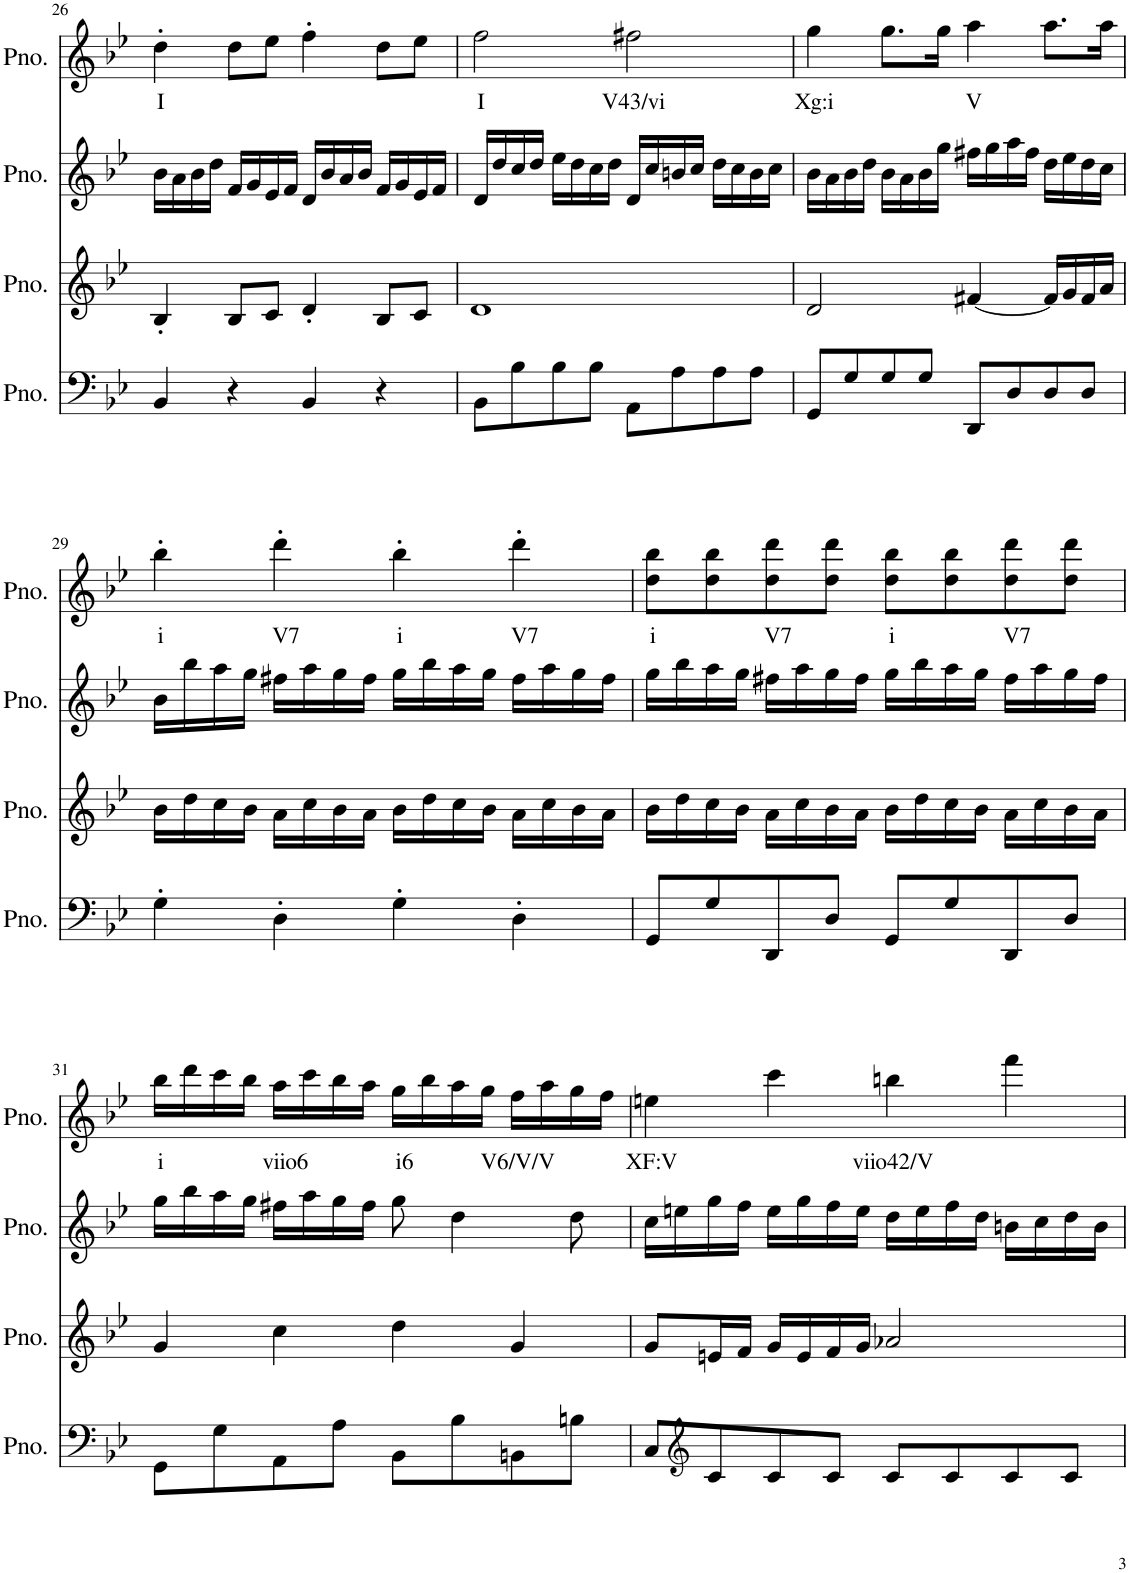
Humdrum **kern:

**kern	**kern	**kern	**kern	**text
*part4	*part3	*part2	*part1	*part1
*staff4	*staff3	*staff2	*staff1	*staff1
*I"Piano	*I"Piano	*I"Piano	*I"Piano, MIDI File Track 4 Ch4	*
*I'Pno.	*I'Pno.	*I'Pno.	*I'Pno.	*
!!LO:PB:g=z
*clefF4	*clefG2	*clefG2	*clefG2	*
*k[b-e-]	*k[b-e-]	*k[b-e-]	*k[b-e-]	*
*M4/4	*M4/4	*M4/4	*M4/4	*
=26	=26	=26	=26	=26
!	!	!	!	!LO:LY:b
4BB-/	4B-'/	16b-\LL	4dd'\	I
.	.	16a\	.	.
.	.	16b-\	.	.
.	.	16dd\JJ	.	.
4r	8B-/L	16f/LL	8dd\L	.
.	.	16g/	.	.
.	8c/J	16e-/	8ee-\J	.
.	.	16f/JJ	.	.
4BB-/	4d'/	16d/LL	4ff'\	.
.	.	16b-/	.	.
.	.	16a/	.	.
.	.	16b-/JJ	.	.
4r	8B-/L	16f/LL	8dd\L	.
.	.	16g/	.	.
.	8c/J	16e-/	8ee-\J	.
.	.	16f/JJ	.	.
=27	=27	=27	=27	=27
!	!	!	!	!LO:LY:b
8BB-\L	1d	16d/LL	2ff\	I
.	.	16dd/	.	.
8B-\	.	16cc/	.	.
.	.	16dd/JJ	.	.
8B-\	.	16ee-\LL	.	.
.	.	16dd\	.	.
8B-\J	.	16cc\	.	.
.	.	16dd\JJ	.	.
!	!	!	!	!LO:LY:b
8AA\L	.	16d/LL	2ff#X\	V43/vi
.	.	16cc/	.	.
8A\	.	16bn/	.	.
.	.	16cc/JJ	.	.
8A\	.	16dd\LL	.	.
.	.	16cc\	.	.
8A\J	.	16b\	.	.
.	.	16cc\JJ	.	.
=28	=28	=28	=28	=28
!	!	!	!	!LO:LY:b
8GG/L	2d/	16b-\LL	4gg\	Xg:i
.	.	16a\	.	.
8G/	.	16b-\	.	.
.	.	16dd\JJ	.	.
8G/	.	16b-\LL	8.gg\L	.
.	.	16a\	.	.
8G/J	.	16b-\	.	.
.	.	16gg\JJ	16gg\Jk	.
!	!	!	!	!LO:LY:b
8DD/L	[4f#X/	16ff#X\LL	4aa\	V
.	.	16gg\	.	.
8D/	.	16aa\	.	.
.	.	16ff#\JJ	.	.
8D/	16f#/LL]	16dd\LL	8.aa\L	.
.	16g/	16ee-\	.	.
8D/J	16f#/	16dd\	.	.
.	16a/JJ	16cc\JJ	16aa\Jk	.
!!LO:LB:g=z
=29	=29	=29	=29	=29
!	!	!	!	!LO:LY:b
4G'\	16b-\LL	16b-\LL	4bb-'\	i
.	16dd\	16bb-\	.	.
.	16cc\	16aa\	.	.
.	16b-\JJ	16gg\JJ	.	.
!	!	!	!	!LO:LY:b
4D'\	16a\LL	16ff#X\LL	4ddd'\	V7
.	16cc\	16aa\	.	.
.	16b-\	16gg\	.	.
.	16a\JJ	16ff#\JJ	.	.
!	!	!	!	!LO:LY:b
4G'\	16b-\LL	16gg\LL	4bb-'\	i
.	16dd\	16bb-\	.	.
.	16cc\	16aa\	.	.
.	16b-\JJ	16gg\JJ	.	.
!	!	!	!	!LO:LY:b
4D'\	16a\LL	16ff#\LL	4ddd'\	V7
.	16cc\	16aa\	.	.
.	16b-\	16gg\	.	.
.	16a\JJ	16ff#\JJ	.	.
=30	=30	=30	=30	=30
!	!	!	!	!LO:LY:b
8GG/L	16b-\LL	16gg\LL	8dd\ 8bb-\L	i
.	16dd\	16bb-\	.	.
8G/	16cc\	16aa\	8dd\ 8bb-\	.
.	16b-\JJ	16gg\JJ	.	.
!	!	!	!	!LO:LY:b
8DD/	16a\LL	16ff#X\LL	8dd\ 8ddd\	V7
.	16cc\	16aa\	.	.
8D/J	16b-\	16gg\	8dd\ 8ddd\J	.
.	16a\JJ	16ff#\JJ	.	.
!	!	!	!	!LO:LY:b
8GG/L	16b-\LL	16gg\LL	8dd\ 8bb-\L	i
.	16dd\	16bb-\	.	.
8G/	16cc\	16aa\	8dd\ 8bb-\	.
.	16b-\JJ	16gg\JJ	.	.
!	!	!	!	!LO:LY:b
8DD/	16a\LL	16ff#\LL	8dd\ 8ddd\	V7
.	16cc\	16aa\	.	.
8D/J	16b-\	16gg\	8dd\ 8ddd\J	.
.	16a\JJ	16ff#\JJ	.	.
!!LO:LB:g=z
=31	=31	=31	=31	=31
!	!	!	!	!LO:LY:b
8GG\L	4g/	16gg\LL	16bb-\LL	i
.	.	16bb-\	16ddd\	.
8G\	.	16aa\	16ccc\	.
.	.	16gg\JJ	16bb-\JJ	.
!	!	!	!	!LO:LY:b
8AA\	4cc\	16ff#X\LL	16aa\LL	viio6
.	.	16aa\	16ccc\	.
8A\J	.	16gg\	16bb-\	.
.	.	16ff#\JJ	16aa\JJ	.
!	!	!	!	!LO:LY:b
8BB-\L	4dd\	8gg\	16gg\LL	i6
.	.	.	16bb-\	.
8B-\	.	4dd\	16aa\	.
.	.	.	16gg\JJ	.
!	!	!	!	!LO:LY:b
8BBn\	4g/	.	16ff\LL	V6/V/V
.	.	.	16aa\	.
8Bn\J	.	8dd\	16gg\	.
.	.	.	16ff\JJ	.
=32	=32	=32	=32	=32
!	!	!	!	!LO:LY:b
8C/L	8g/L	16cc\LL	4een\	XF:V
.	.	16een\	.	.
*clefG2	*	*	*	*
8c/	16en/L	16gg\	.	.
.	16f/JJ	16ff\JJ	.	.
8c/	16g/LL	16ee\LL	4ccc\	.
.	16e/	16gg\	.	.
8c/J	16f/	16ff\	.	.
.	16g/JJ	16ee\JJ	.	.
!	!	!	!	!LO:LY:b
8c/L	2a-X/	16dd\LL	4bbn\	viio42/V
.	.	16ee\	.	.
8c/	.	16ff\	.	.
.	.	16dd\JJ	.	.
8c/	.	16bn\LL	4fff\	.
.	.	16cc\	.	.
8c/J	.	16dd\	.	.
.	.	16b\JJ	.	.
=	=	=	=	=
*-	*-	*-	*-	*-
